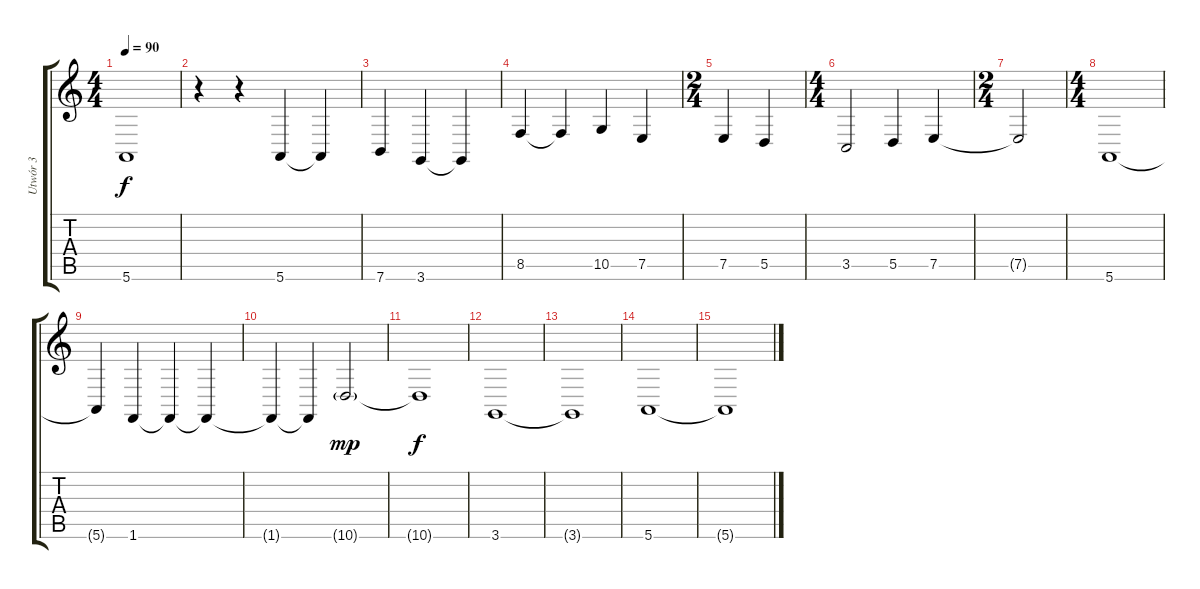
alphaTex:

\track ("Utwór 3" "Utwór 3") {instrument cello}
\staff {score tabs}
\tuning (E4 B3 G3 D3 A2 E2) {hide}
\ts (4 4)
\tempo 90
\clef g2
\ks c
5.6.1{dy f} |
r.4 r.4 5.6.4 5.6{t}.4 |
7.6.4 3.6.4 3.6{t}.4 |
8.5.4 8.5{t}.4 10.5.4 7.5.4 |
\ts (2 4)
7.5.4 5.5.4 |
\ts (4 4)
3.5.2 5.5.4 7.5.4 |
\ts (2 4)
7.5{t}.2 |
\ts (4 4)
5.6.1 |
5.6{t}.4 1.6.4 1.6{t}.4 1.6{t}.4 |
1.6{t}.4 1.6{t}.4 10.6{g}.2{dy mp} |
10.6{t}.1{dy f} |
3.6.1 |
3.6{t}.1 |
5.6.1 |
5.6{t}.1
